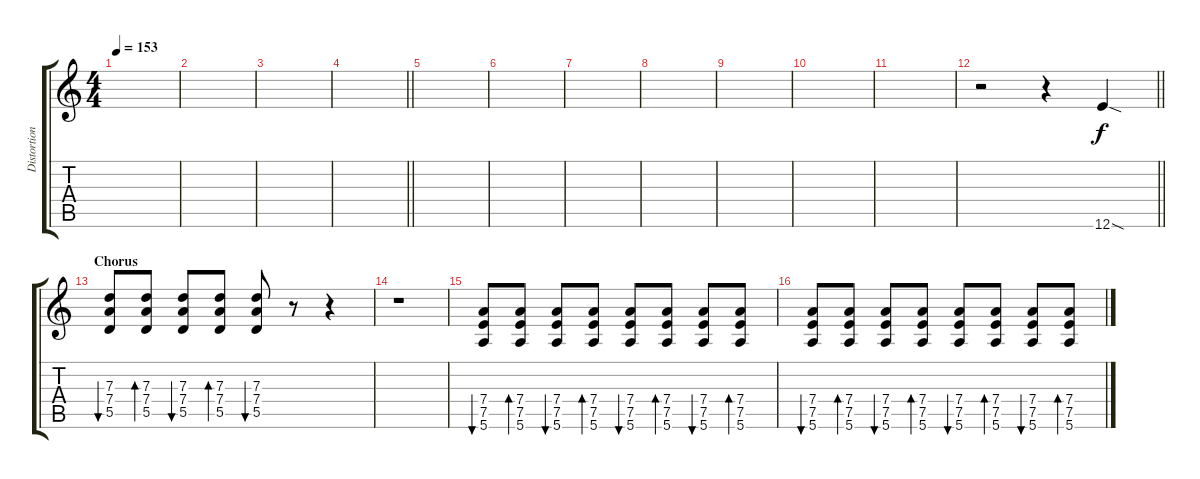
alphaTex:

\track ("Distortion Guitar" "Distortion") {instrument distortionguitar}
\staff {score tabs}
\tuning (E4 B3 G3 D3 A2 E2) {hide}
\ts (4 4)
\tempo 153
\clef g2
\ks c
|
|
|
\barLineRight lightlight
|
|
|
|
|
|
|
|
\barLineRight lightlight
r.2 r.4 12.6{sod}.4 |
\section ("" "Chorus")
(7.3 7.4 5.5).8{bu 60} (7.3 7.4 5.5).8{bd 60} (7.3 7.4 5.5).8{bu 60} (7.3 7.4 5.5).8{bd 60} (7.3 7.4 5.5).8{bu 60} r.8 r.4 |
r.1 |
(7.4 7.5 5.6).8{bu 60} (7.4 7.5 5.6).8{bd 60} (7.4 7.5 5.6).8{bu 60} (7.4 7.5 5.6).8{bd 60} (7.4 7.5 5.6).8{bu 60} (7.4 7.5 5.6).8{bd 60} (7.4 7.5 5.6).8{bu 60} (7.4 7.5 5.6).8{bd 60} |
(7.4 7.5 5.6).8{bu 60} (7.4 7.5 5.6).8{bd 60} (7.4 7.5 5.6).8{bu 60} (7.4 7.5 5.6).8{bd 60} (7.4 7.5 5.6).8{bu 60} (7.4 7.5 5.6).8{bd 60} (7.4 7.5 5.6).8{bu 60} (7.4 7.5 5.6).8{bd 60}
